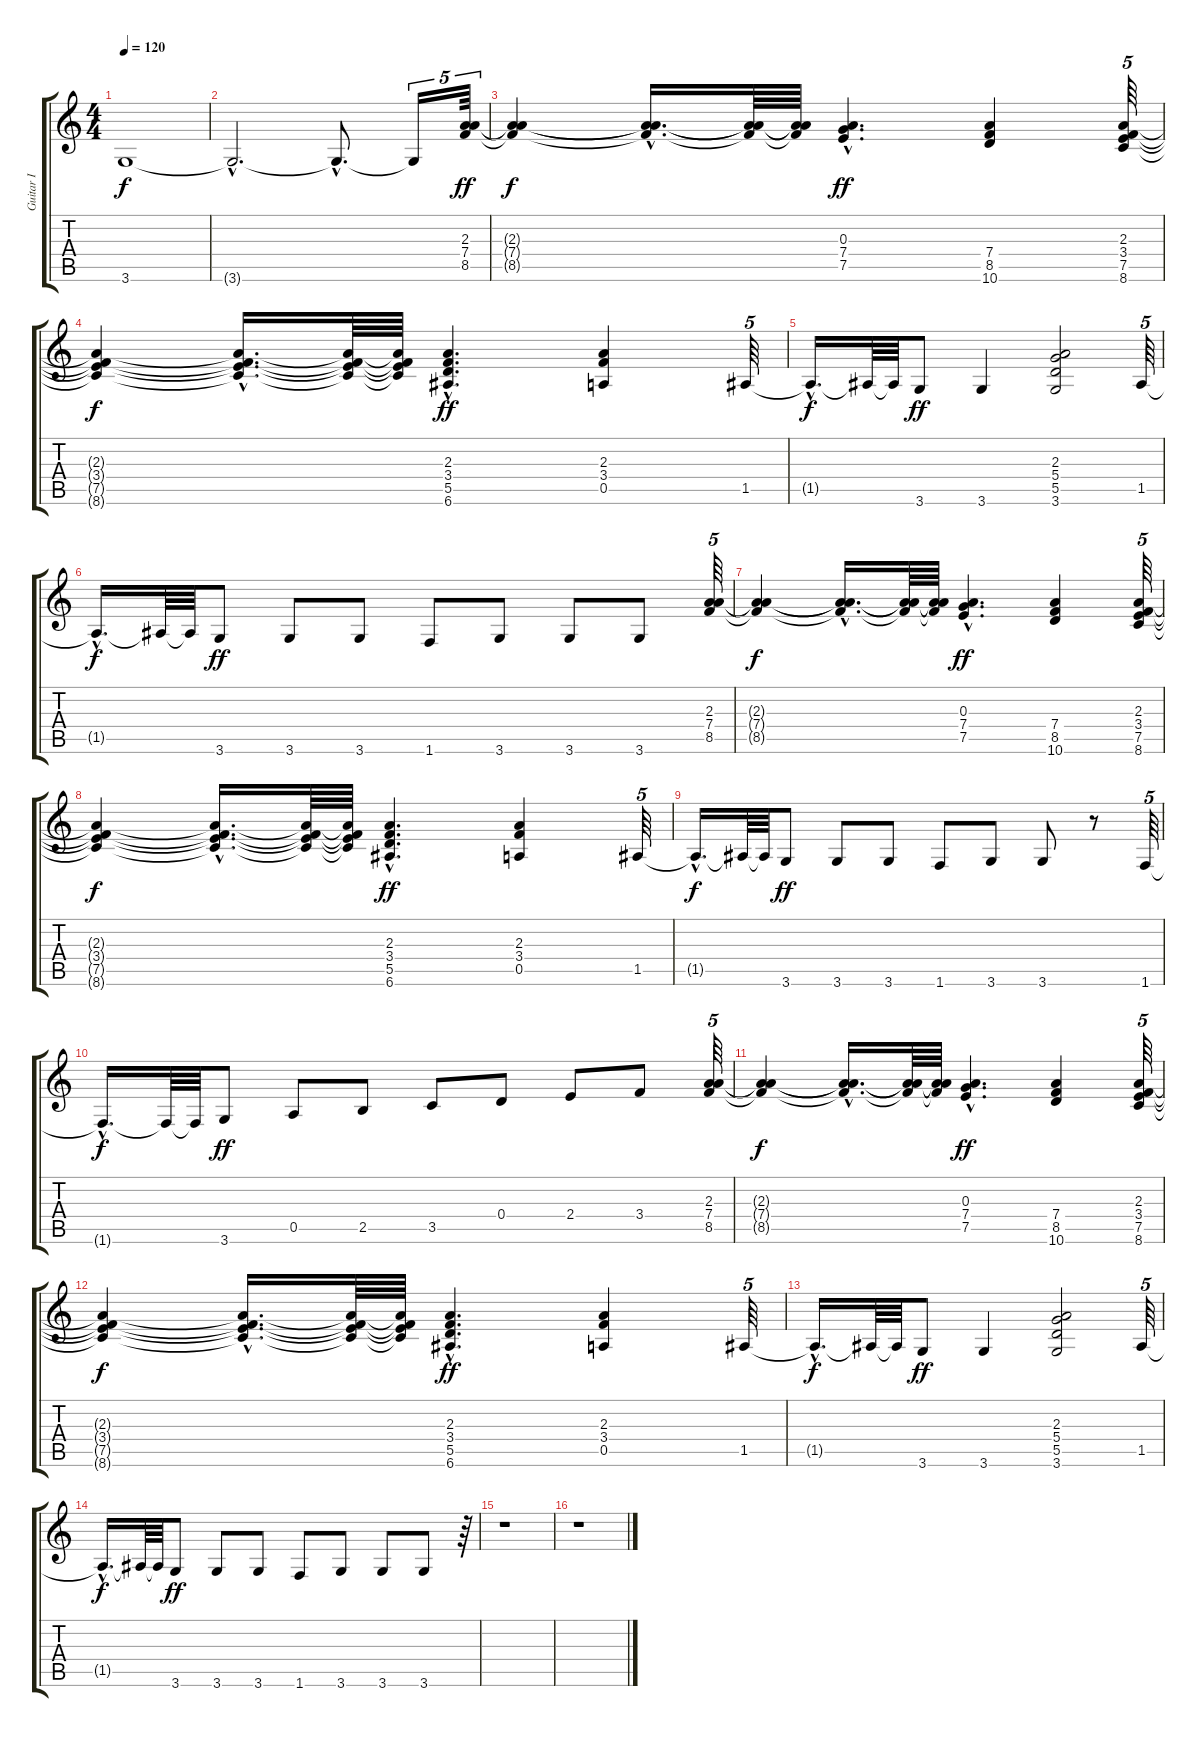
\track ("Guitar I" "Guitar I") {instrument acousticguitarsteel}
\staff {score tabs}
\tuning (E4 B3 G3 D3 A2 E2) {hide}
\ts (4 4)
\tempo 120
\clef g2
\ks c
3.6{t}.1{dy f} |
3.6{hac t}.2{d} 3.6{hac t}.8{d} 3.6{t}.16{tu (5 4)} (2.3 7.4 8.5).64{tu (5 4) dy ff} |
(2.3{t} 7.4{t} 8.5{t}).4{dy f} (2.3{hac t} 7.4{hac t} 8.5{hac t}).16{d} (2.3{t} 7.4{t} 8.5{t}).64 (2.3{t} 7.4{t} 8.5{t}).64 (0.3{hac} 7.4{hac} 7.5{hac}).4{d dy ff} (7.4 8.5 10.6).4 (2.3 3.4 7.5 8.6).64{tu (5 4)} |
(2.3{t} 3.4{t} 7.5{t} 8.6{t}).4{dy f} (2.3{hac t} 3.4{hac t} 7.5{hac t} 8.6{hac t}).16{d} (2.3{t} 3.4{t} 7.5{t} 8.6{t}).64 (2.3{t} 3.4{t} 7.5{t} 8.6{t}).64 (2.3{hac} 3.4{hac} 5.5{hac} 6.6{hac}).4{d dy ff} (2.3 3.4 0.5).4 1.5.64{tu (5 4)} |
1.5{hac t}.16{d dy f} 1.5{t}.64 1.5{t}.64 3.6.8{dy ff} 3.6.4 (2.3 5.4 5.5 3.6).2 1.5.64{tu (5 4)} |
1.5{hac t}.16{d dy f} 1.5{t}.64 1.5{t}.64 3.6.8{dy ff} 3.6.8 3.6.8 1.6.8 3.6.8 3.6.8 3.6.8 (2.3 7.4 8.5).64{tu (5 4)} |
(2.3{t} 7.4{t} 8.5{t}).4{dy f} (2.3{hac t} 7.4{hac t} 8.5{hac t}).16{d} (2.3{t} 7.4{t} 8.5{t}).64 (2.3{t} 7.4{t} 8.5{t}).64 (0.3{hac} 7.4{hac} 7.5{hac}).4{d dy ff} (7.4 8.5 10.6).4 (2.3 3.4 7.5 8.6).64{tu (5 4)} |
(2.3{t} 3.4{t} 7.5{t} 8.6{t}).4{dy f} (2.3{hac t} 3.4{hac t} 7.5{hac t} 8.6{hac t}).16{d} (2.3{t} 3.4{t} 7.5{t} 8.6{t}).64 (2.3{t} 3.4{t} 7.5{t} 8.6{t}).64 (2.3{hac} 3.4{hac} 5.5{hac} 6.6{hac}).4{d dy ff} (2.3 3.4 0.5).4 1.5.64{tu (5 4)} |
1.5{hac t}.16{d dy f} 1.5{t}.64 1.5{t}.64 3.6.8{dy ff} 3.6.8 3.6.8 1.6.8 3.6.8 3.6.8 r.8 1.6.64{tu (5 4)} |
1.6{hac t}.16{d dy f} 1.6{t}.64 1.6{t}.64 3.6.8{dy ff} 0.5.8 2.5.8 3.5.8 0.4.8 2.4.8 3.4.8 (2.3 7.4 8.5).64{tu (5 4)} |
(2.3{t} 7.4{t} 8.5{t}).4{dy f} (2.3{hac t} 7.4{hac t} 8.5{hac t}).16{d} (2.3{t} 7.4{t} 8.5{t}).64 (2.3{t} 7.4{t} 8.5{t}).64 (0.3{hac} 7.4{hac} 7.5{hac}).4{d dy ff} (7.4 8.5 10.6).4 (2.3 3.4 7.5 8.6).64{tu (5 4)} |
(2.3{t} 3.4{t} 7.5{t} 8.6{t}).4{dy f} (2.3{hac t} 3.4{hac t} 7.5{hac t} 8.6{hac t}).16{d} (2.3{t} 3.4{t} 7.5{t} 8.6{t}).64 (2.3{t} 3.4{t} 7.5{t} 8.6{t}).64 (2.3{hac} 3.4{hac} 5.5{hac} 6.6{hac}).4{d dy ff} (2.3 3.4 0.5).4 1.5.64{tu (5 4)} |
1.5{hac t}.16{d dy f} 1.5{t}.64 1.5{t}.64 3.6.8{dy ff} 3.6.4 (2.3 5.4 5.5 3.6).2 1.5.64{tu (5 4)} |
1.5{hac t}.16{d dy f} 1.5{t}.64 1.5{t}.64 3.6.8{dy ff} 3.6.8 3.6.8 1.6.8 3.6.8 3.6.8 3.6.8 r.64{tu (5 4)} |
r.1 |
r.1
